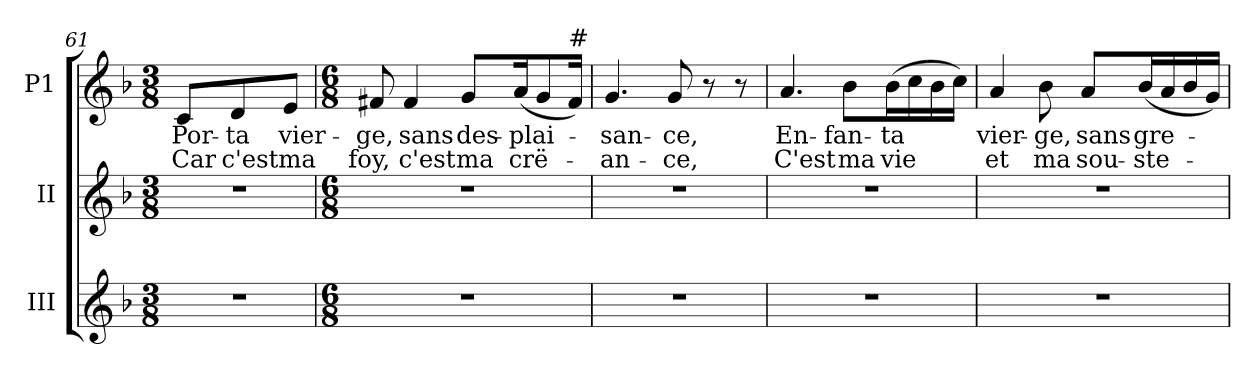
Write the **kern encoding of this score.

**kern	**kern	**kern	**text	**text
*part3	*part2	*part1	*part1	*part1
*staff3	*staff2	*staff1	*staff1	*staff1
*I"III	*I"II	*I"P1	*	*
*clefG2	*clefG2	*clefG2	*	*
*k[b-]	*k[b-]	*k[b-]	*	*
*F:	*F:	*F:	*	*
*M3/8	*M3/8	*M3/8	*	*
=61	=61	=61	=61	=61
!LO:N:vis=1	!LO:N:vis=1	!	!	!
!	!	!	!LO:LY:b:color=#000000	!LO:LY:b:color=#000000
4.r	4.r	8ci/L	Por-	Car
!	!	!	!LO:LY:b:color=#000000	!LO:LY:b:color=#000000
.	.	8di/	-ta	c'est
!	!	!	!LO:LY:b:color=#000000	!LO:LY:b:color=#000000
.	.	8ei/J	vier-	ma
=62	=62	=62	=62	=62
*M6/8	*M6/8	*M6/8	*	*
!LO:N:vis=1	!LO:N:vis=1	!	!	!
!	!	!	!LO:LY:b:color=#000000	!LO:LY:b:color=#000000
2.r	2.r	8f#Xi/	-ge,	foy,
!	!	!	!LO:LY:b:color=#000000	!LO:LY:b:color=#000000
.	.	4f#i/	sans	c'est
!	!	!	!LO:LY:b:color=#000000	!LO:LY:b:color=#000000
.	.	8gi/L	des-	ma
!	!	!	!LO:LY:b:color=#000000	!LO:LY:b:color=#000000
.	.	(16ai/k	-plai-	crë-
.	.	8gi/	.	.
!	!	!LO:TX:a:t=#	!	!
.	.	16f#i/Jk)	.	.
!!LO:LB:g=z
=63	=63	=63	=63	=63
!LO:N:vis=1	!LO:N:vis=1	!	!	!
!	!	!	!LO:LY:b:color=#000000	!LO:LY:b:color=#000000
2.r	2.r	4.gi/	-san-	-an-
!	!	!	!LO:LY:b:color=#000000	!LO:LY:b:color=#000000
.	.	8gi/	-ce,	-ce,
.	.	8r	.	.
.	.	8r	.	.
=64	=64	=64	=64	=64
!LO:N:vis=1	!LO:N:vis=1	!	!	!
!	!	!	!LO:LY:b:color=#000000	!LO:LY:b:color=#000000
2.r	2.r	4.ai/	En-	C'est
!	!	!	!LO:LY:b:color=#000000	!LO:LY:b:color=#000000
.	.	8b-i\L	-fan-	ma
!	!	!	!LO:LY:b:color=#000000	!LO:LY:b:color=#000000
.	.	(16b-i\L	-ta	vie
.	.	16cci\	.	.
.	.	16b-i\	.	.
.	.	16cci\JJ)	.	.
=65	=65	=65	=65	=65
!LO:N:vis=1	!LO:N:vis=1	!	!	!
!	!	!	!LO:LY:b:color=#000000	!LO:LY:b:color=#000000
2.r	2.r	4ai/	vier-	et
!	!	!	!LO:LY:b:color=#000000	!LO:LY:b:color=#000000
.	.	8b-i\	-ge,	ma
!	!	!	!LO:LY:b:color=#000000	!LO:LY:b:color=#000000
.	.	8ai/L	sans	sou-
!	!	!	!LO:LY:b:color=#000000	!LO:LY:b:color=#000000
.	.	(16b-i/L	gre-	-ste-
.	.	16ai/	.	.
.	.	16b-i/	.	.
.	.	16gi/JJ)	.	.
=	=	=	=	=
*-	*-	*-	*-	*-
